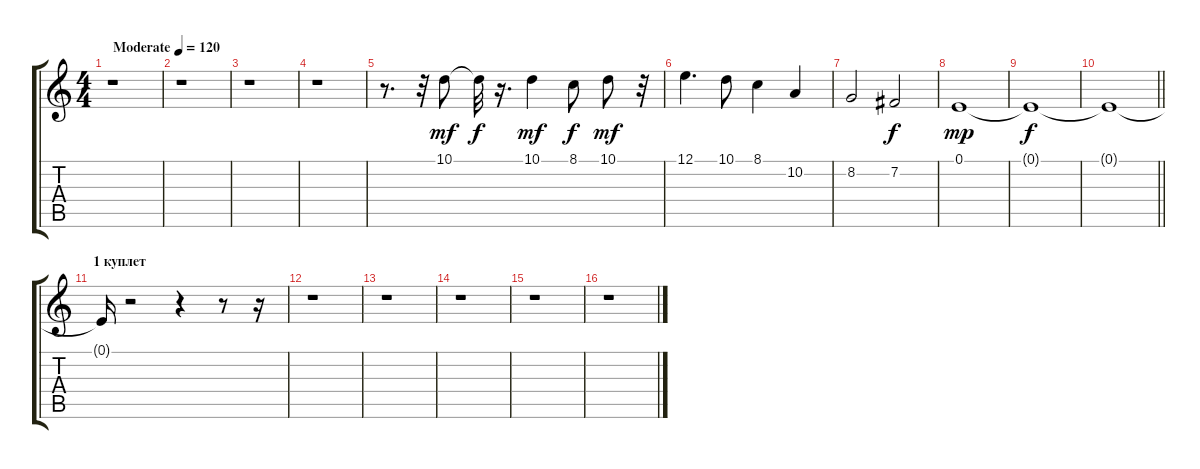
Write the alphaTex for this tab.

\track "" {instrument recorder}
\staff {score tabs}
\tuning (E4 B3 G3 D3 A2 E2) {hide}
\ts (4 4)
\tempo (120 "Moderate")
\clef g2
\ks c
r.1{dy mf instrument recorder} |
r.1 |
r.1 |
r.1 |
r.8{d} r.32 10.1.8 10.1{t}.32{dy f} r.16{d} 10.1.4{dy mf} 8.1.8{dy f} 10.1.8{dy mf} r.32 |
12.1.4{d} 10.1.8 8.1.4 10.2.4 |
8.2.2 7.2.2{dy f} |
0.1.1{dy mp} |
0.1{t}.1{dy f} |
\barLineRight lightlight
0.1{t}.1 |
\section ("" "1 куплет")
0.1{t}.16 r.2 r.4 r.8 r.16 |
r.1 |
r.1 |
r.1 |
r.1 |
r.1
